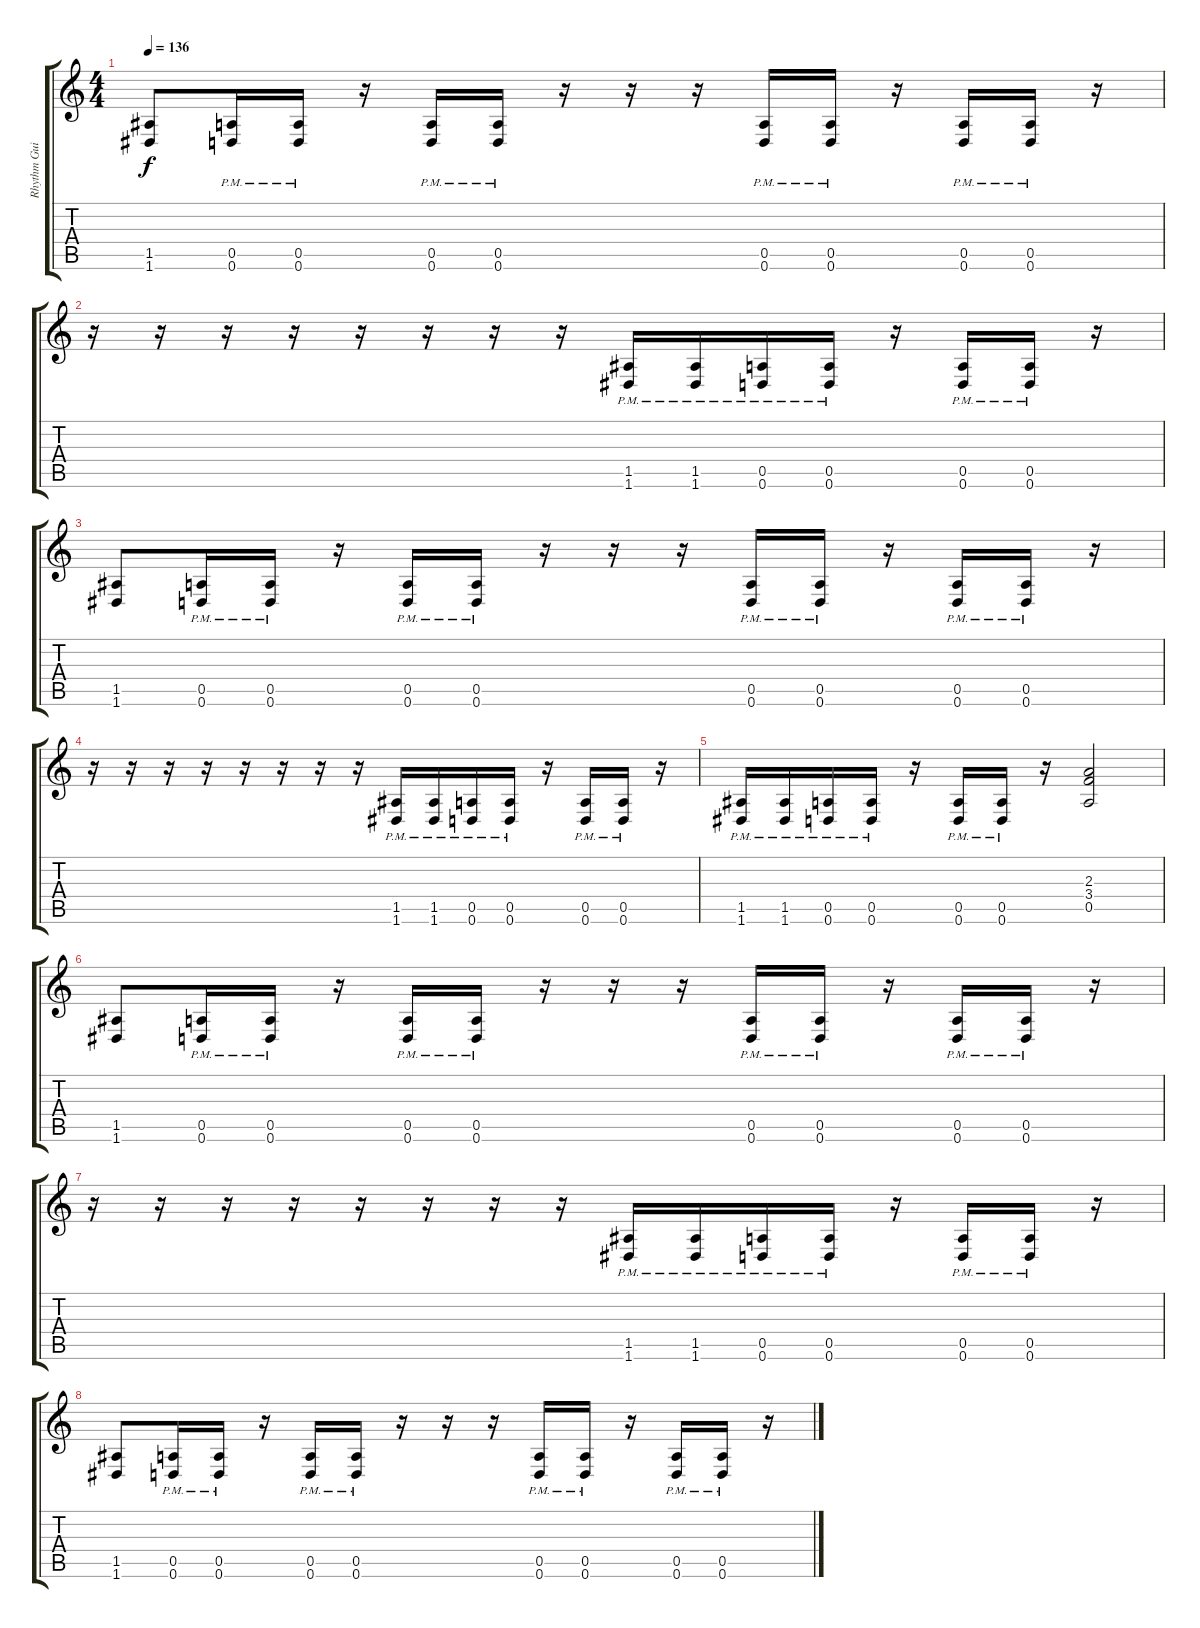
\track ("Rhythm Guitar 2" "Rhythm Gui") {instrument distortionguitar}
\staff {score tabs}
\tuning (E4 B3 G3 D3 A2 D2) {hide}
\ts (4 4)
\tempo 136
\clef g2
\ks c
(1.5 1.6).8{dy f} (0.5{pm} 0.6{pm}).16 (0.5{pm} 0.6{pm}).16 r.16 (0.5{pm} 0.6{pm}).16 (0.5{pm} 0.6{pm}).16 r.16 r.16 r.16 (0.5{pm} 0.6{pm}).16 (0.5{pm} 0.6{pm}).16 r.16 (0.5{pm} 0.6{pm}).16 (0.5{pm} 0.6{pm}).16 r.16 |
r.16 r.16 r.16 r.16 r.16 r.16 r.16 r.16 (1.5{pm} 1.6{pm}).16 (1.5{pm} 1.6{pm}).16 (0.5{pm} 0.6{pm}).16 (0.5{pm} 0.6{pm}).16 r.16 (0.5{pm} 0.6{pm}).16 (0.5{pm} 0.6{pm}).16 r.16 |
(1.5 1.6).8 (0.5{pm} 0.6{pm}).16 (0.5{pm} 0.6{pm}).16 r.16 (0.5{pm} 0.6{pm}).16 (0.5{pm} 0.6{pm}).16 r.16 r.16 r.16 (0.5{pm} 0.6{pm}).16 (0.5{pm} 0.6{pm}).16 r.16 (0.5{pm} 0.6{pm}).16 (0.5{pm} 0.6{pm}).16 r.16 |
r.16 r.16 r.16 r.16 r.16 r.16 r.16 r.16 (1.5{pm} 1.6{pm}).16 (1.5{pm} 1.6{pm}).16 (0.5{pm} 0.6{pm}).16 (0.5{pm} 0.6{pm}).16 r.16 (0.5{pm} 0.6{pm}).16 (0.5{pm} 0.6{pm}).16 r.16 |
(1.5{pm} 1.6{pm}).16 (1.5{pm} 1.6{pm}).16 (0.5{pm} 0.6{pm}).16 (0.5{pm} 0.6{pm}).16 r.16 (0.5{pm} 0.6{pm}).16 (0.5{pm} 0.6{pm}).16 r.16 (2.3 3.4 0.5).2 |
(1.5 1.6).8 (0.5{pm} 0.6{pm}).16 (0.5{pm} 0.6{pm}).16 r.16 (0.5{pm} 0.6{pm}).16 (0.5{pm} 0.6{pm}).16 r.16 r.16 r.16 (0.5{pm} 0.6{pm}).16 (0.5{pm} 0.6{pm}).16 r.16 (0.5{pm} 0.6{pm}).16 (0.5{pm} 0.6{pm}).16 r.16 |
r.16 r.16 r.16 r.16 r.16 r.16 r.16 r.16 (1.5{pm} 1.6{pm}).16 (1.5{pm} 1.6{pm}).16 (0.5{pm} 0.6{pm}).16 (0.5{pm} 0.6{pm}).16 r.16 (0.5{pm} 0.6{pm}).16 (0.5{pm} 0.6{pm}).16 r.16 |
(1.5 1.6).8 (0.5{pm} 0.6{pm}).16 (0.5{pm} 0.6{pm}).16 r.16 (0.5{pm} 0.6{pm}).16 (0.5{pm} 0.6{pm}).16 r.16 r.16 r.16 (0.5{pm} 0.6{pm}).16 (0.5{pm} 0.6{pm}).16 r.16 (0.5{pm} 0.6{pm}).16 (0.5{pm} 0.6{pm}).16 r.16
